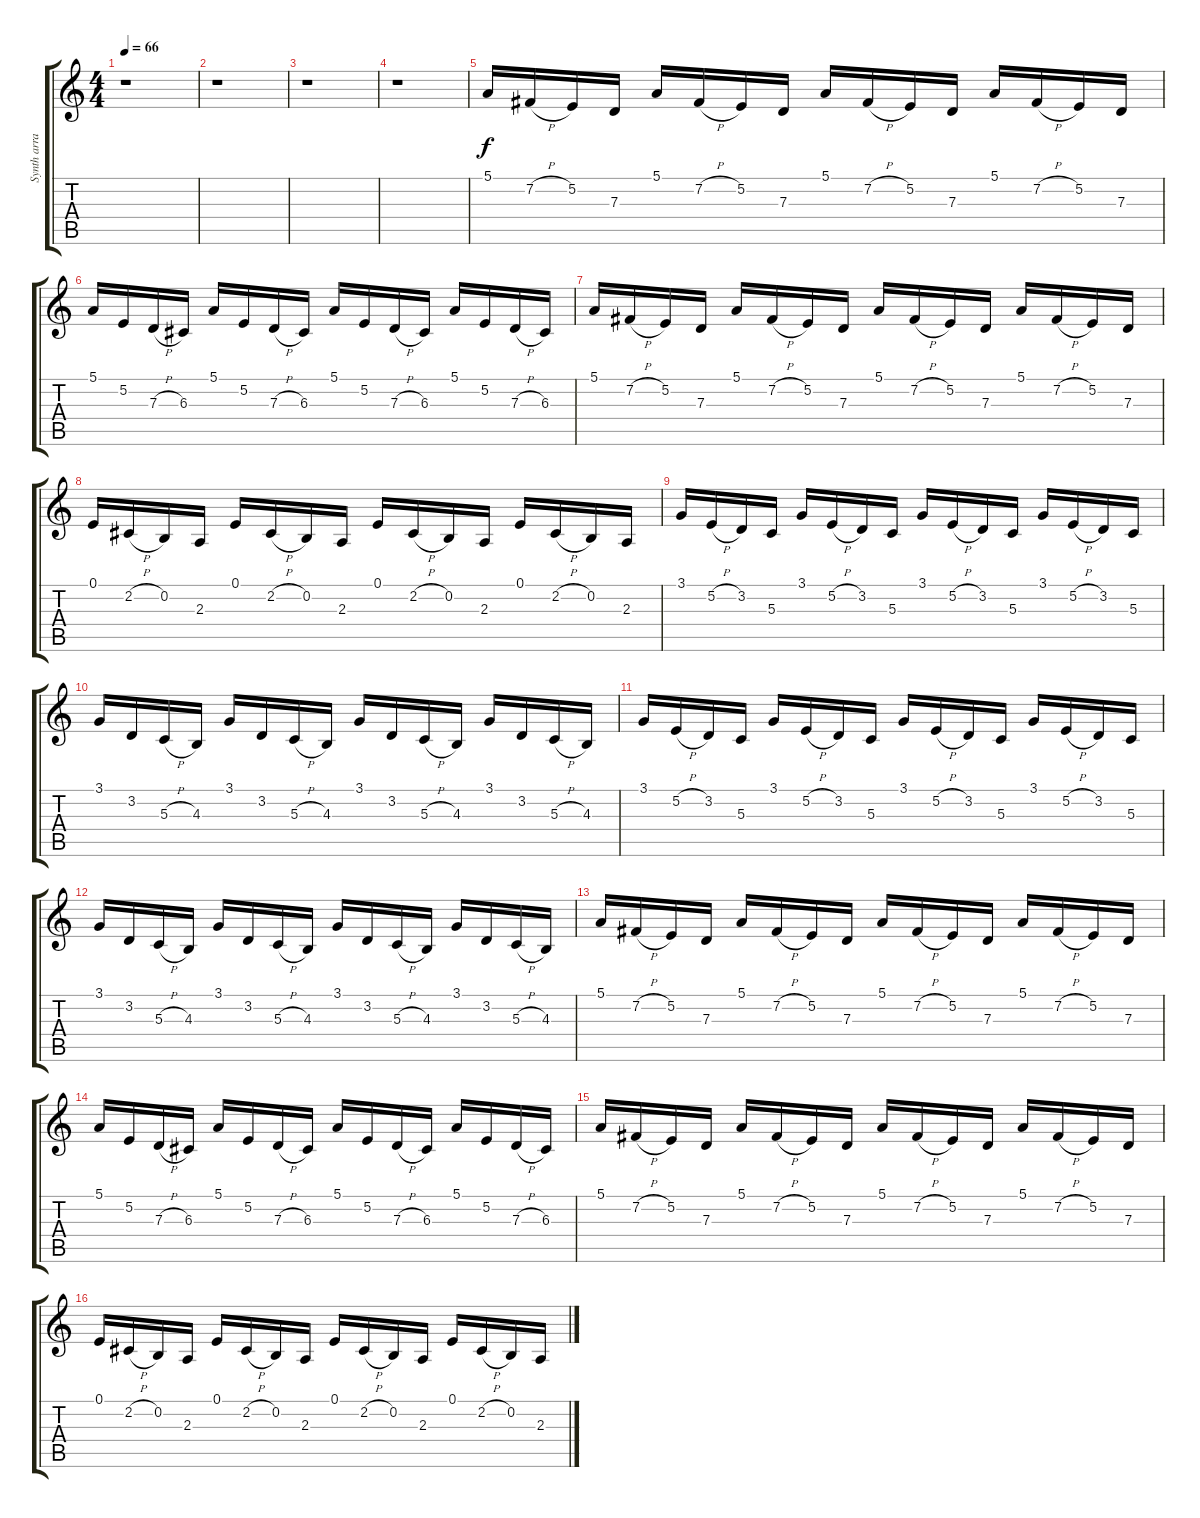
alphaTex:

\track ("Synth arranged for guitar" "Synth arra") {instrument synthbrass1}
\staff {score tabs}
\tuning (E4 B3 G3 D3 A2 E2) {hide}
\ts (4 4)
\tempo 66
\clef g2
\ks c
r.1{dy f} |
r.1 |
r.1 |
r.1 |
5.1.16 7.2{h}.16 5.2.16 7.3.16 5.1.16 7.2{h}.16 5.2.16 7.3.16 5.1.16 7.2{h}.16 5.2.16 7.3.16 5.1.16 7.2{h}.16 5.2.16 7.3.16 |
5.1.16 5.2.16 7.3{h}.16 6.3.16 5.1.16 5.2.16 7.3{h}.16 6.3.16 5.1.16 5.2.16 7.3{h}.16 6.3.16 5.1.16 5.2.16 7.3{h}.16 6.3.16 |
5.1.16 7.2{h}.16 5.2.16 7.3.16 5.1.16 7.2{h}.16 5.2.16 7.3.16 5.1.16 7.2{h}.16 5.2.16 7.3.16 5.1.16 7.2{h}.16 5.2.16 7.3.16 |
0.1.16 2.2{h}.16 0.2.16 2.3.16 0.1.16 2.2{h}.16 0.2.16 2.3.16 0.1.16 2.2{h}.16 0.2.16 2.3.16 0.1.16 2.2{h}.16 0.2.16 2.3.16 |
3.1.16 5.2{h}.16 3.2.16 5.3.16 3.1.16 5.2{h}.16 3.2.16 5.3.16 3.1.16 5.2{h}.16 3.2.16 5.3.16 3.1.16 5.2{h}.16 3.2.16 5.3.16 |
3.1.16 3.2.16 5.3{h}.16 4.3.16 3.1.16 3.2.16 5.3{h}.16 4.3.16 3.1.16 3.2.16 5.3{h}.16 4.3.16 3.1.16 3.2.16 5.3{h}.16 4.3.16 |
3.1.16 5.2{h}.16 3.2.16 5.3.16 3.1.16 5.2{h}.16 3.2.16 5.3.16 3.1.16 5.2{h}.16 3.2.16 5.3.16 3.1.16 5.2{h}.16 3.2.16 5.3.16 |
3.1.16 3.2.16 5.3{h}.16 4.3.16 3.1.16 3.2.16 5.3{h}.16 4.3.16 3.1.16 3.2.16 5.3{h}.16 4.3.16 3.1.16 3.2.16 5.3{h}.16 4.3.16 |
5.1.16 7.2{h}.16 5.2.16 7.3.16 5.1.16 7.2{h}.16 5.2.16 7.3.16 5.1.16 7.2{h}.16 5.2.16 7.3.16 5.1.16 7.2{h}.16 5.2.16 7.3.16 |
5.1.16 5.2.16 7.3{h}.16 6.3.16 5.1.16 5.2.16 7.3{h}.16 6.3.16 5.1.16 5.2.16 7.3{h}.16 6.3.16 5.1.16 5.2.16 7.3{h}.16 6.3.16 |
5.1.16 7.2{h}.16 5.2.16 7.3.16 5.1.16 7.2{h}.16 5.2.16 7.3.16 5.1.16 7.2{h}.16 5.2.16 7.3.16 5.1.16 7.2{h}.16 5.2.16 7.3.16 |
0.1.16 2.2{h}.16 0.2.16 2.3.16 0.1.16 2.2{h}.16 0.2.16 2.3.16 0.1.16 2.2{h}.16 0.2.16 2.3.16 0.1.16 2.2{h}.16 0.2.16 2.3.16
